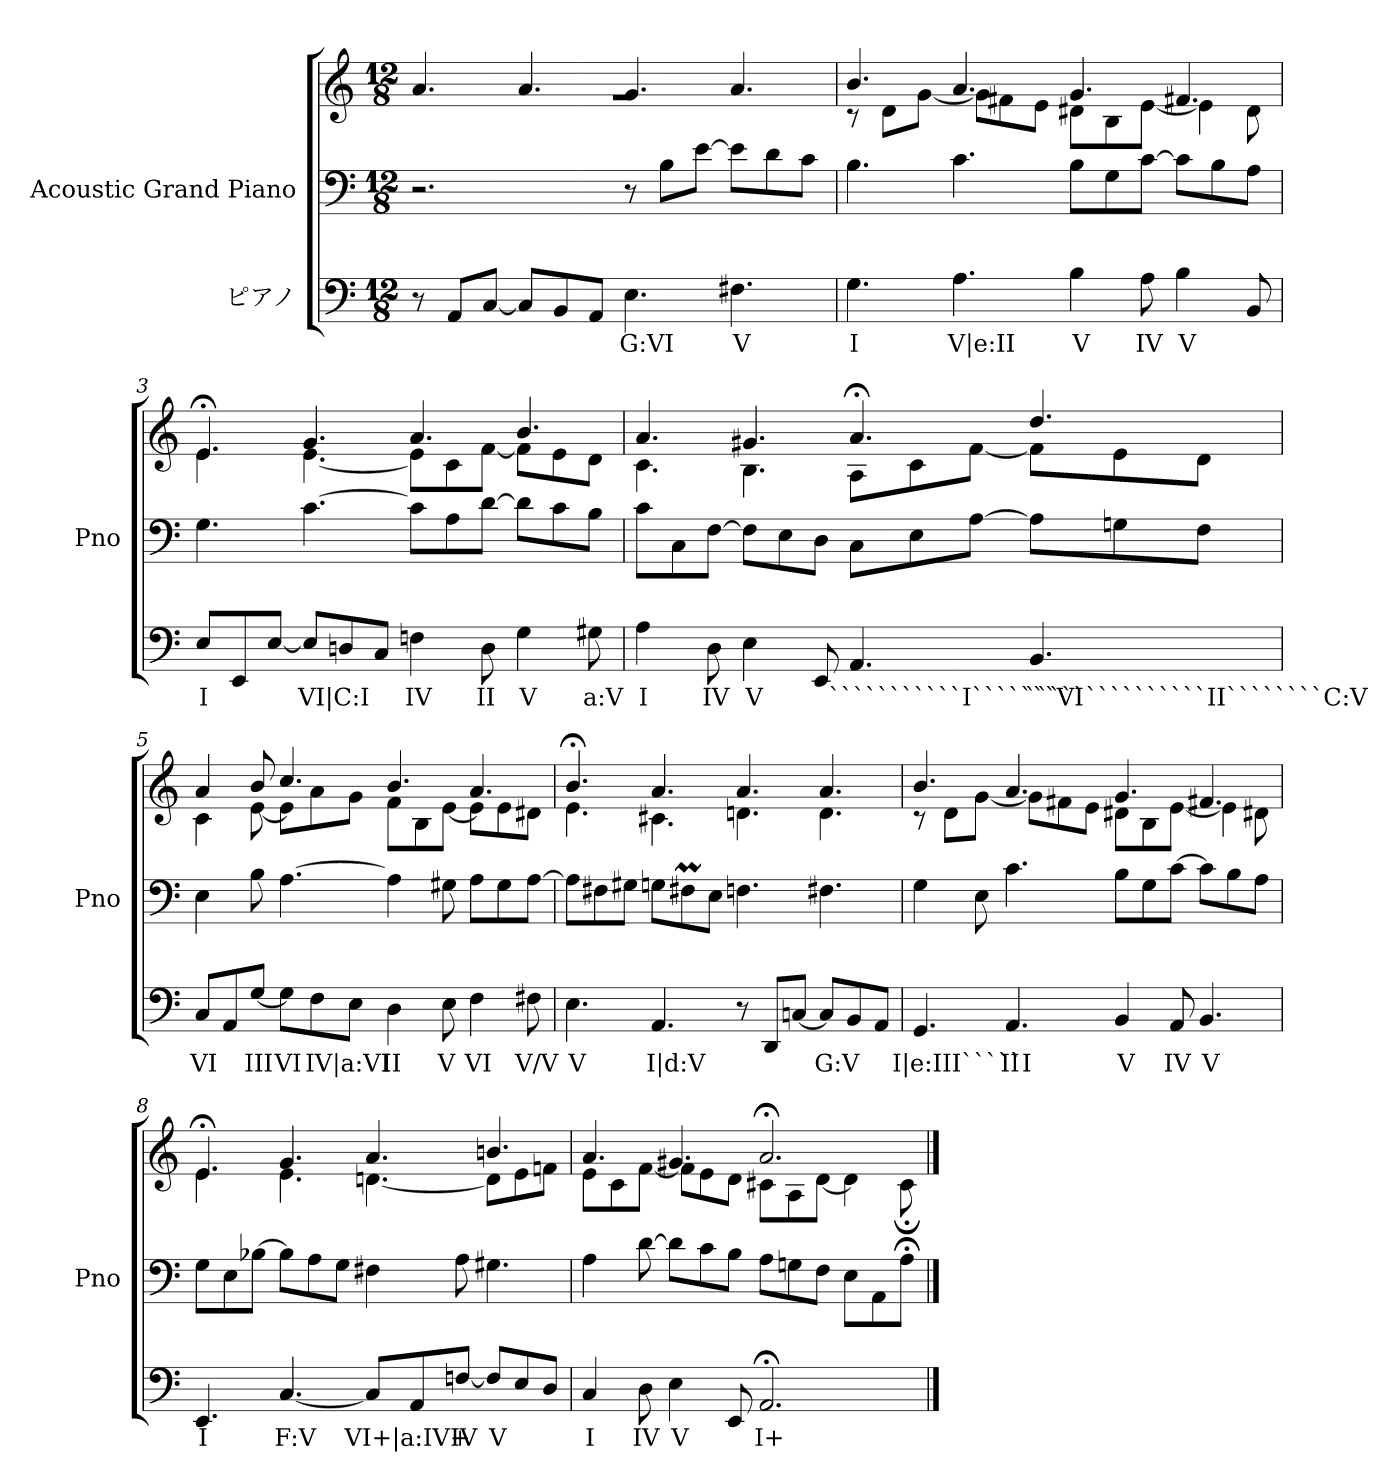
**kern	**text	**kern	**kern
*part2	*part2	*part1	*part1
*staff3	*staff3	*staff2	*staff1
*I"ピアノ	*	*I"Acoustic Grand Piano	*
*	*	*I'Pno	*
*clefF4	*	*clefF4	*clefG2
*k[]	*	*k[]	*k[]
*C:	*	*C:	*C:
*M12/8	*	*M12/8	*M12/8
*MM120	*	*MM120	*MM120
=1	=1	=1	=1
!	!LO:LY:b	!	!
*	*	*	*^
8r	a:I	2.r	4.a/	1.rg
8AA/L	.	.	.	.
[8C/J	.	.	.	.
8C/L]	.	.	4.a/	.
8BB/	.	.	.	.
8AA/J	.	.	.	.
!	!LO:LY:b	!	!	!
4.E\	G:VI	8r	4.g/	.
.	.	8B\L	.	.
.	.	[8e\J	.	.
!	!LO:LY:b	!	!	!
4.F#X\	V	8e\L]	4.a/	.
.	.	8d\	.	.
.	.	8c\J	.	.
=2	=2	=2	=2	=2
!	!LO:LY:b	!	!	!
4.G\	I	4.B\	4.b/	8rc
.	.	.	.	8d\L
.	.	.	.	[<8g\J
!	!LO:LY:b	!	!	!
4.A\	V|e:II	4.c\	4.a/	8g\L]
.	.	.	.	8f#X\
.	.	.	.	8e\J
!	!LO:LY:b	!	!	!
4B\	V	8B\L	4.g/	8d#X\L
.	.	8G\	.	8B\
!	!LO:LY:b	!	!	!
8A\	IV	[8c\J	.	[<8e\J
!	!LO:LY:b	!	!	!
4B\	V	8c\L]	4.f#X/	4e\]
.	.	8B\	.	.
8BB/	.	8A\J	.	8d#\
=3	=3	=3	=3	=3
!	!LO:LY:b	!	!	!
8E/L	I	4.G\	4.e;</	4.e\
8EE/	.	.	.	.
[8E/J	.	.	.	.
!	!LO:LY:b	!	!	!
8E/L]	VI|C:I	[4.c\	4.g/	[<4.e\
8Dn/	.	.	.	.
8C/J	.	.	.	.
!	!LO:LY:b	!	!	!
4Fn\	IV	8c\L]	4.a/	8e\L]
.	.	8A\	.	8c\
!	!LO:LY:b	!	!	!
8D\	II	[8d\J	.	[<8f\J
!	!LO:LY:b	!	!	!
4G\	V	8d\L]	4.b/	8f\L]
.	.	8c\	.	8e\
!	!LO:LY:b	!	!	!
8G#X\	a:V	8B\J	.	8d\J
!!LO:LB:g=z	!!
=4	=4	=4	=4	=4
!	!LO:LY:b	!	!	!
4A\	I	8c\L	4.a/	4.c\
.	.	8C\	.	.
!	!LO:LY:b	!	!	!
8D\	IV	[8F\J	.	.
!	!LO:LY:b	!	!	!
4E\	V	8F\L]	4.g#X/	4.B\
.	.	8E\	.	.
8EE/	.	8D\J	.	.
!	!LO:LY:b	!	!	!
4.AA/	```````````I```````VI	8C\L	4.a;</	8A\L
.	.	8E\	.	8c\
.	.	[8A\J	.	[<8f\J
!	!LO:LY:b	!	!	!
4.BB/	```````````````II````````C:V	8A\L]	4.dd/	8f\L]
.	.	8Gn\	.	8e\
.	.	8F\J	.	8d\J
=5	=5	=5	=5	=5
!	!LO:LY:b	!	!	!
8C/L	VI	4E\	4a/	4c\
8AA/	.	.	.	.
!	!LO:LY:b	!	!	!
[8G/J	III	8B\	8b/	[<8e\
!	!LO:LY:b	!	!	!
8G\L]	VI	[4.A\	4.cc/	8e\L]
!	!LO:LY:b	!	!	!
8F\	IV|a:VI	.	.	8a\
8E\J	.	.	.	8g\J
!	!LO:LY:b	!	!	!
4D\	II	4A\]	4.b/	8f\L
.	.	.	.	8B\
!	!LO:LY:b	!	!	!
8E\	V	8G#X\	.	[<8e\J
!	!LO:LY:b	!	!	!
4F\	VI	8A\L	4.a/	8e\L]
.	.	8G#\	.	8e\
!	!LO:LY:b	!	!	!
8F#X\	V/V	[8A\J	.	8d#X\J
=6	=6	=6	=6	=6
!	!LO:LY:b	!	!	!
4.E\	V	8A\L]	4.b;</	4.e\
.	.	8F#X\	.	.
.	.	8G#X\J	.	.
!	!LO:LY:b	!	!	!
4.AA/	I|d:V	8Gn\L	4.a/	4.c#X\
.	.	8F#Xm\	.	.
.	.	8E\J	.	.
!	!LO:LY:b	!	!	!
8r	I	4.Fn\	4.a/	4.dn\
8DD/L	.	.	.	.
[8Cn/J	.	.	.	.
!	!LO:LY:b	!	!	!
8C/L]	G:V	4.F#X\	4.a/	4.d\
8BB/	.	.	.	.
8AA/J	.	.	.	.
!!LO:LB:g=z	!!
=7	=7	=7	=7	=7
!	!LO:LY:b	!	!	!
4.GG/	I|e:III`````I	4G\	4.b/	8rc
.	.	.	.	8d\L
.	.	8E\	.	[<8g\J
!	!LO:LY:b	!	!	!
4.AA/	II	4.c\	4.a/	8g\L]
.	.	.	.	8f#X\
.	.	.	.	8e\J
!	!LO:LY:b	!	!	!
4BB/	V	8B\L	4.g/	8d#X\L
.	.	8G\	.	8B\
!	!LO:LY:b	!	!	!
8AA/	IV	[8c\J	.	[<8e\J
!	!LO:LY:b	!	!	!
4.BB/	V	8c\L]	4.f#X/	4e\]
.	.	8B\	.	.
.	.	8A\J	.	8d#X\
=8	=8	=8	=8	=8
!	!LO:LY:b	!	!	!
4.EE/	I	8G\L	4.e;</	4.e\
.	.	8E\	.	.
.	.	[8B-X\J	.	.
!	!LO:LY:b	!	!	!
[4.C/	F:V	8B-\L]	4.g/	4.e\
.	.	8A\	.	.
.	.	8G\J	.	.
!	!LO:LY:b	!	!	!
8C/L]	VI+|a:IV+	4F#X\	4.a/	[<4.dn\
8AA/	.	.	.	.
!	!LO:LY:b	!	!	!
[8Fn/J	IV	8A\	.	.
!	!LO:LY:b	!	!	!
8F/L]	V	4.G#X\	4.bn/	8d\L]
8E/	.	.	.	8e\
8D/J	.	.	.	8fn\J
=9	=9	=9	=9	=9
!	!LO:LY:b	!	!	!
4C/	I	4A\	4.a/	8e\L
.	.	.	.	8c\
!	!LO:LY:b	!	!	!
8D\	IV	[8d\	.	[<8f\J
!	!LO:LY:b	!	!	!
4E\	V	8d\L]	4.g#X/	8f\L]
.	.	8c\	.	8e\
8EE/	.	8B\J	.	8d\J
!	!LO:LY:b	!	!	!
2.AA;/	I+	8A\L	2.a;</	8c#X\L
.	.	8Gn\	.	8A\
.	.	8F\J	.	[<8d\J
.	.	8E\L	.	4d\]
.	.	8AA\	.	.
.	.	8A;<\J	.	8c#;\
*	*	*	*v	*v
==	==	==	==
*-	*-	*-	*-
